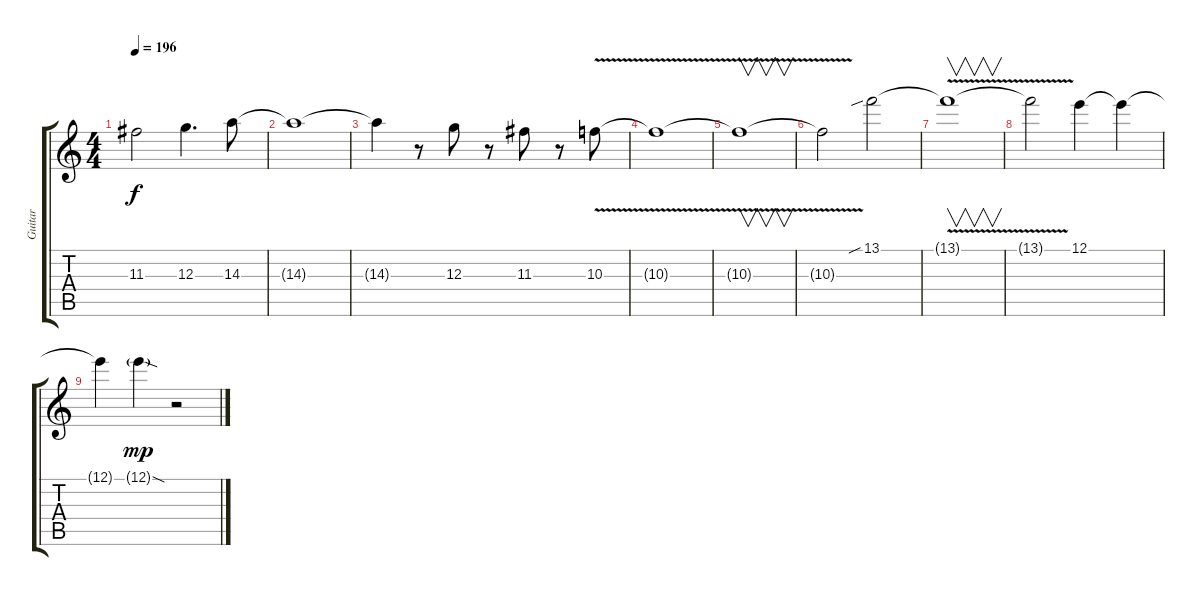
\track ("Guitar" "Guitar") {instrument distortionguitar}
\staff {score tabs}
\tuning (E4 B3 G3 D3 A2 E2) {hide}
\ts (4 4)
\tempo 196
\clef g2
\ks c
11.3.2{dy f} 12.3.4{d} 14.3.8 |
14.3{t}.1 |
14.3{t}.4 r.8 12.3.8 r.8 11.3.8 r.8 10.3{v}.8 |
10.3{t}.1 |
10.3{v t}.1{v} |
10.3{t}.2 13.1{sib}.2 |
13.1{v t}.1{v} |
13.1{t}.2 12.1.4 12.1{t}.4 |
12.1{t}.4 12.1{sod g}.4{dy mp} r.2
